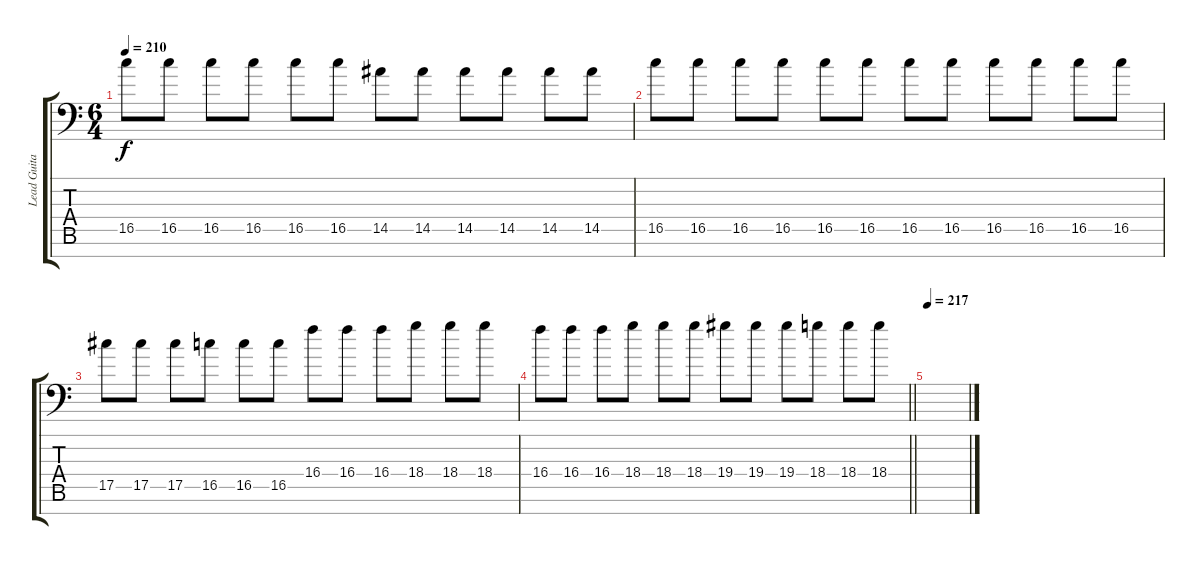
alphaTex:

\track ("Lead Guitar" "Lead Guita") {instrument electricguitarclean}
\staff {score tabs}
\tuning (Db4 Ab3 Eb3 Db3 Ab2 Eb2 Ab1) {hide}
\ts (6 4)
\tempo 210
\clef f4
\ks c
16.5.8{dy f balance 16} 16.5.8 16.5.8 16.5.8 16.5.8 16.5.8 14.5.8{balance 0} 14.5.8 14.5.8 14.5.8{balance 16} 14.5.8 14.5.8 |
16.5.8{balance 8} 16.5.8 16.5.8 16.5.8 16.5.8 16.5.8 16.5.8 16.5.8 16.5.8 16.5.8 16.5.8 16.5.8 |
17.5.8 17.5.8 17.5.8 16.5.8 16.5.8 16.5.8 16.4.8 16.4.8 16.4.8 18.4.8 18.4.8 18.4.8 |
\barLineRight lightlight
16.4.8 16.4.8 16.4.8 18.4.8 18.4.8 18.4.8 19.4.8 19.4.8 19.4.8 18.4.8 18.4.8 18.4.8 |
\section ("" "")
\tempo 217
